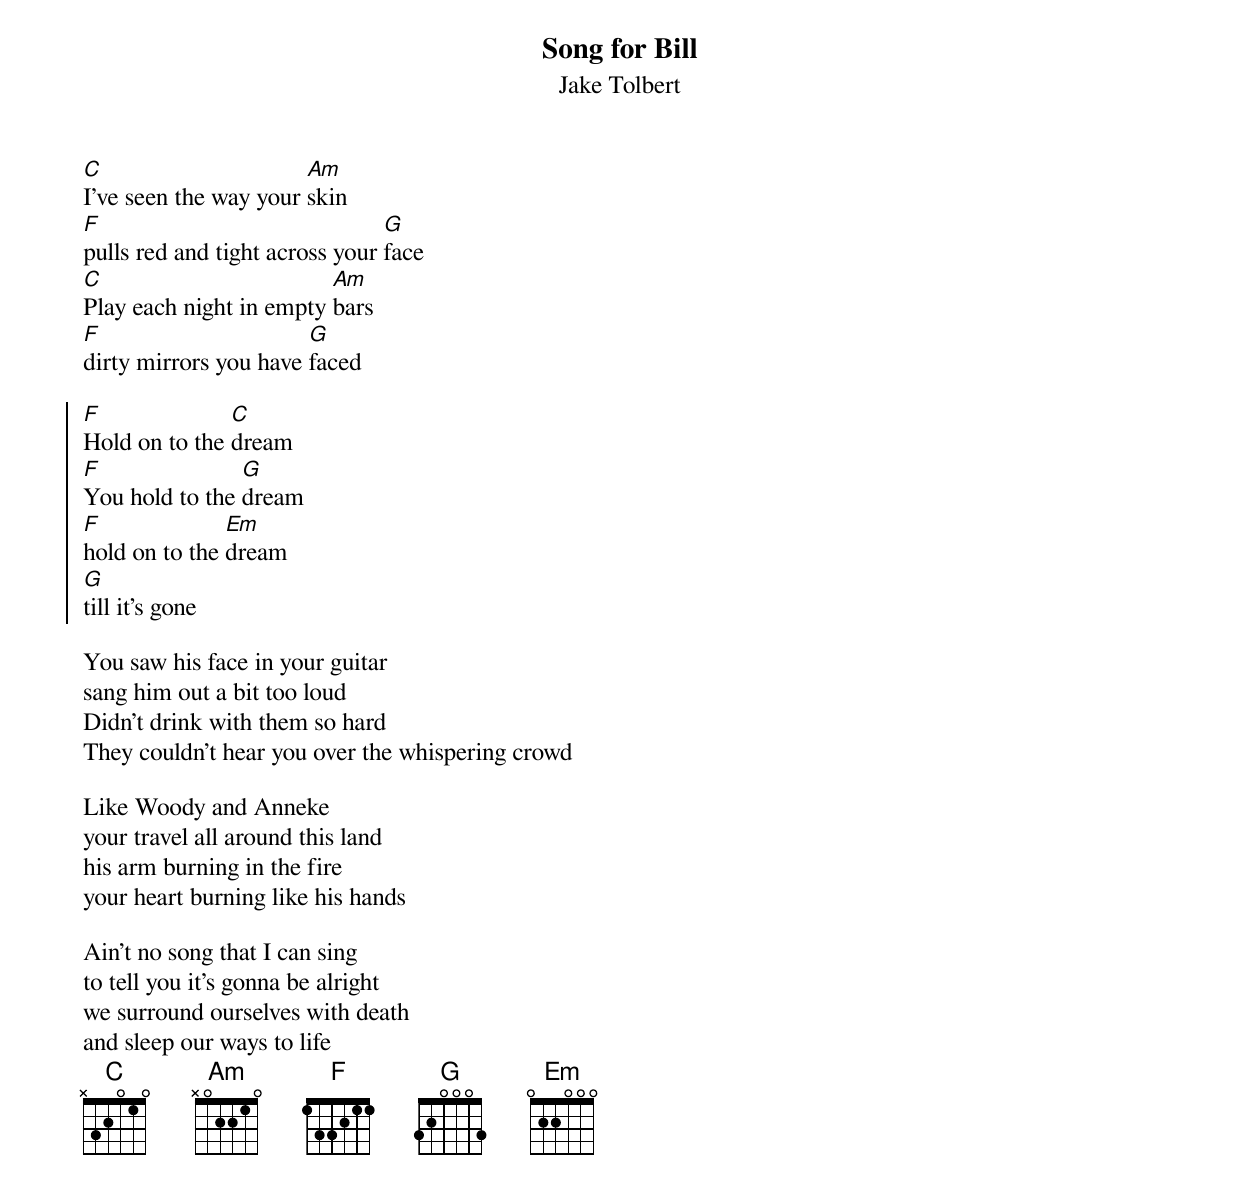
{title:Song for Bill}
{st:Jake Tolbert}

[C]I've seen the way your [Am]skin
[F]pulls red and tight across your [G]face
[C]Play each night in empty [Am]bars
[F]dirty mirrors you have [G]faced

{soc}
[F]Hold on to the [C]dream
[F]You hold to the [G]dream
[F]hold on to the [Em]dream
[G]till it's gone
{eoc}

You saw his face in your guitar
sang him out a bit too loud
Didn't drink with them so hard
They couldn't hear you over the whispering crowd

Like Woody and Anneke
your travel all around this land
his arm burning in the fire
your heart burning like his hands

Ain't no song that I can sing
to tell you it's gonna be alright
we surround ourselves with death
and sleep our ways to life
